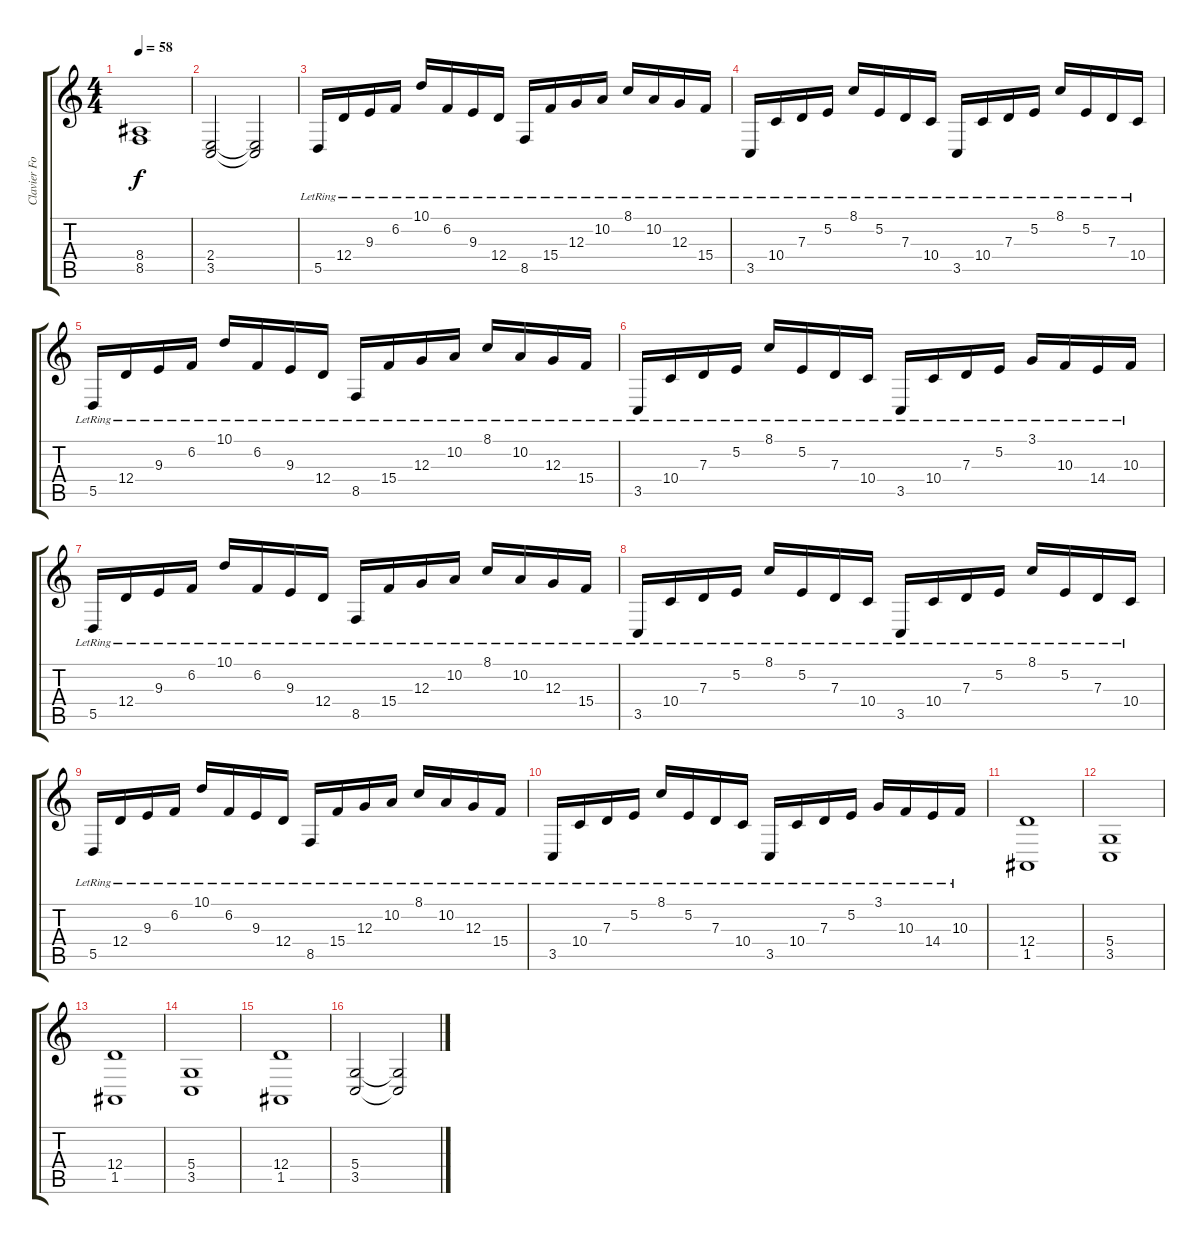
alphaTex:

\track ("Clavier Fond (Zander)" "Clavier Fo") {instrument stringensemble1}
\staff {score tabs}
\tuning (E4 B3 G3 D3 A2 E2) {hide}
\ts (4 4)
\tempo 58
\clef g2
\ks c
(8.4 8.5).1{dy f} |
(2.4 3.5).2 (2.4{t} 3.5{t}).2{instrument fx5brightness} |
5.5{lr}.16{volume 7} 12.4{lr}.16 9.3{lr}.16 6.2{lr}.16 10.1{lr}.16 6.2{lr}.16 9.3{lr}.16 12.4{lr}.16 8.5{lr}.16 15.4{lr}.16 12.3{lr}.16 10.2{lr}.16 8.1{lr}.16 10.2{lr}.16 12.3{lr}.16 15.4{lr}.16 |
3.5{lr}.16 10.4{lr}.16 7.3{lr}.16 5.2{lr}.16 8.1{lr}.16 5.2{lr}.16 7.3{lr}.16 10.4{lr}.16 3.5{lr}.16 10.4{lr}.16 7.3{lr}.16 5.2{lr}.16 8.1{lr}.16 5.2{lr}.16 7.3{lr}.16 10.4{lr}.16 |
5.5{lr}.16 12.4{lr}.16 9.3{lr}.16 6.2{lr}.16 10.1{lr}.16 6.2{lr}.16 9.3{lr}.16 12.4{lr}.16 8.5{lr}.16 15.4{lr}.16 12.3{lr}.16 10.2{lr}.16 8.1{lr}.16 10.2{lr}.16 12.3{lr}.16 15.4{lr}.16 |
3.5{lr}.16 10.4{lr}.16 7.3{lr}.16 5.2{lr}.16 8.1{lr}.16 5.2{lr}.16 7.3{lr}.16 10.4{lr}.16 3.5{lr}.16 10.4{lr}.16 7.3{lr}.16 5.2{lr}.16 3.1{lr}.16 10.3{lr}.16 14.4{lr}.16 10.3{lr}.16 |
5.5{lr}.16 12.4{lr}.16 9.3{lr}.16 6.2{lr}.16 10.1{lr}.16 6.2{lr}.16 9.3{lr}.16 12.4{lr}.16 8.5{lr}.16 15.4{lr}.16 12.3{lr}.16 10.2{lr}.16 8.1{lr}.16 10.2{lr}.16 12.3{lr}.16 15.4{lr}.16 |
3.5{lr}.16 10.4{lr}.16 7.3{lr}.16 5.2{lr}.16 8.1{lr}.16 5.2{lr}.16 7.3{lr}.16 10.4{lr}.16 3.5{lr}.16 10.4{lr}.16 7.3{lr}.16 5.2{lr}.16 8.1{lr}.16 5.2{lr}.16 7.3{lr}.16 10.4{lr}.16 |
5.5{lr}.16 12.4{lr}.16 9.3{lr}.16 6.2{lr}.16 10.1{lr}.16 6.2{lr}.16 9.3{lr}.16 12.4{lr}.16 8.5{lr}.16 15.4{lr}.16 12.3{lr}.16 10.2{lr}.16 8.1{lr}.16 10.2{lr}.16 12.3{lr}.16 15.4{lr}.16 |
3.5{lr}.16 10.4{lr}.16 7.3{lr}.16 5.2{lr}.16 8.1{lr}.16 5.2{lr}.16 7.3{lr}.16 10.4{lr}.16 3.5{lr}.16 10.4{lr}.16 7.3{lr}.16 5.2{lr}.16 3.1{lr}.16 10.3{lr}.16 14.4{lr}.16 10.3{lr}.16 |
(12.4 1.5).1{volume 6 instrument stringensemble1} |
(5.4 3.5).1 |
(12.4 1.5).1 |
(5.4 3.5).1 |
(12.4 1.5).1 |
(5.4 3.5).2 (5.4{t} 3.5{t}).2{instrument fx5brightness}
